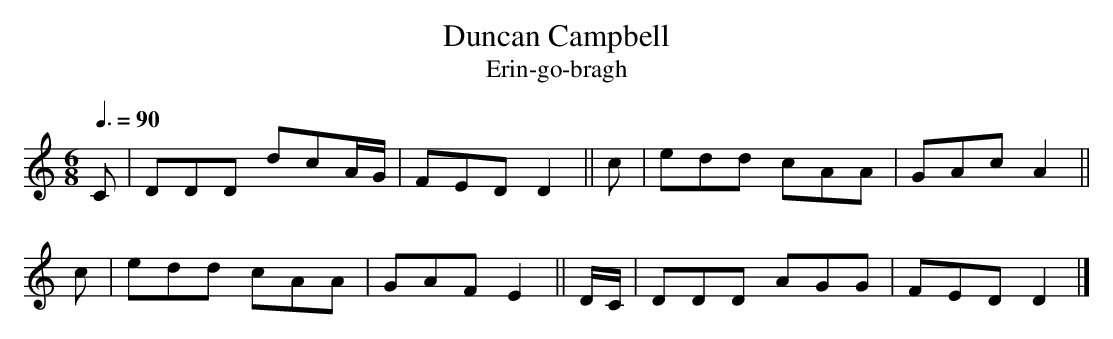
X:1
T:Duncan Campbell
T:Erin-go-bragh
M:6/8
L:1/8
Q:3/8=90
K:Ddor
C|DDD dcA/G/|FED D2||c   |edd cAA|GAc A2||
c|edd cAA   |GAF E2||D/C/|DDD AGG|FED D2|]
